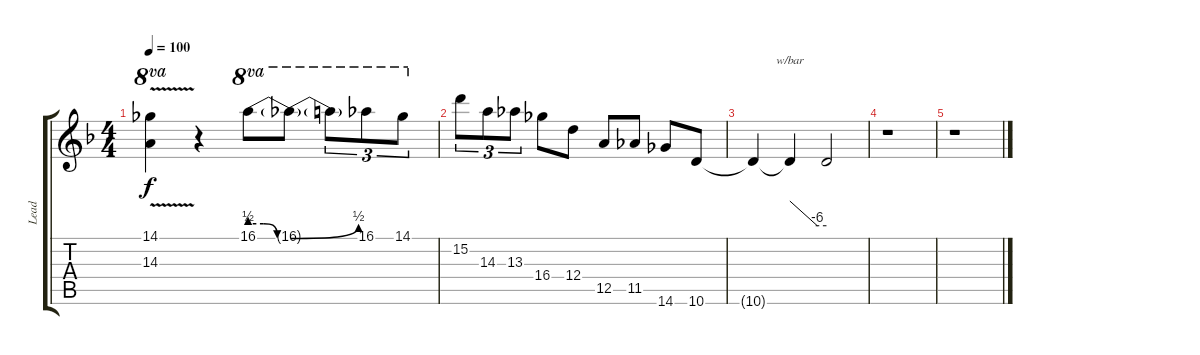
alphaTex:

\track ("Lead" "Lead") {instrument acousticguitarnylon}
\staff {score tabs}
\tuning (E4 B3 G3 D3 A2 E2) {hide}
\ts (4 4)
\tempo 100
\clef g2
\ks f
(14.1{v t} 14.3{v t}).4{ot 8va dy f} r.4 16.1{be (custom 0 2 20 2 40 0 60 0)}.8{ot 8va} 16.1{be (bend 0 0 60 2) t}.8{ot 8va} 16.1{t}.8{tu (3 2) ot 8va} 16.1.8{tu (3 2) ot 8va} 14.1.8{tu (3 2) ot 8va} |
15.2.8{tu (3 2)} 14.3.8{tu (3 2)} 13.3.8{tu (3 2)} 16.4.8 12.4.8 12.5.8 11.5.8 14.6.8 10.6.8 |
10.6{t}.4 10.6{t}.4{tbe (custom default 0 0 45 -24 60 -24)} 10.6{t}.2 |
r.1 |
r.1
